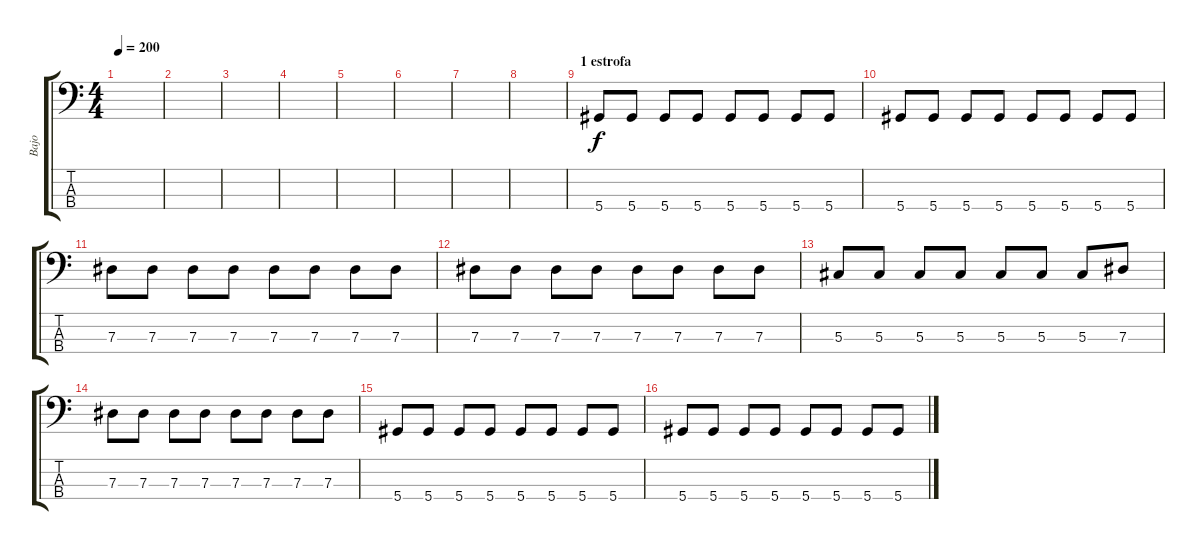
\track ("Bajo" "Bajo") {instrument electricbassfinger}
\staff {score tabs}
\tuning (Gb2 Db2 Ab1 Eb1) {hide}
\ts (4 4)
\tempo 200
\clef f4
\ks c
|
|
|
|
|
|
|
|
\section ("" "1 estrofa")
5.4.8 5.4.8 5.4.8 5.4.8 5.4.8 5.4.8 5.4.8 5.4.8 |
5.4.8 5.4.8 5.4.8 5.4.8 5.4.8 5.4.8 5.4.8 5.4.8 |
7.3.8 7.3.8 7.3.8 7.3.8 7.3.8 7.3.8 7.3.8 7.3.8 |
7.3.8 7.3.8 7.3.8 7.3.8 7.3.8 7.3.8 7.3.8 7.3.8 |
5.3.8 5.3.8 5.3.8 5.3.8 5.3.8 5.3.8 5.3.8 7.3.8 |
7.3.8 7.3.8 7.3.8 7.3.8 7.3.8 7.3.8 7.3.8 7.3.8 |
5.4.8 5.4.8 5.4.8 5.4.8 5.4.8 5.4.8 5.4.8 5.4.8 |
5.4.8 5.4.8 5.4.8 5.4.8 5.4.8 5.4.8 5.4.8 5.4.8
